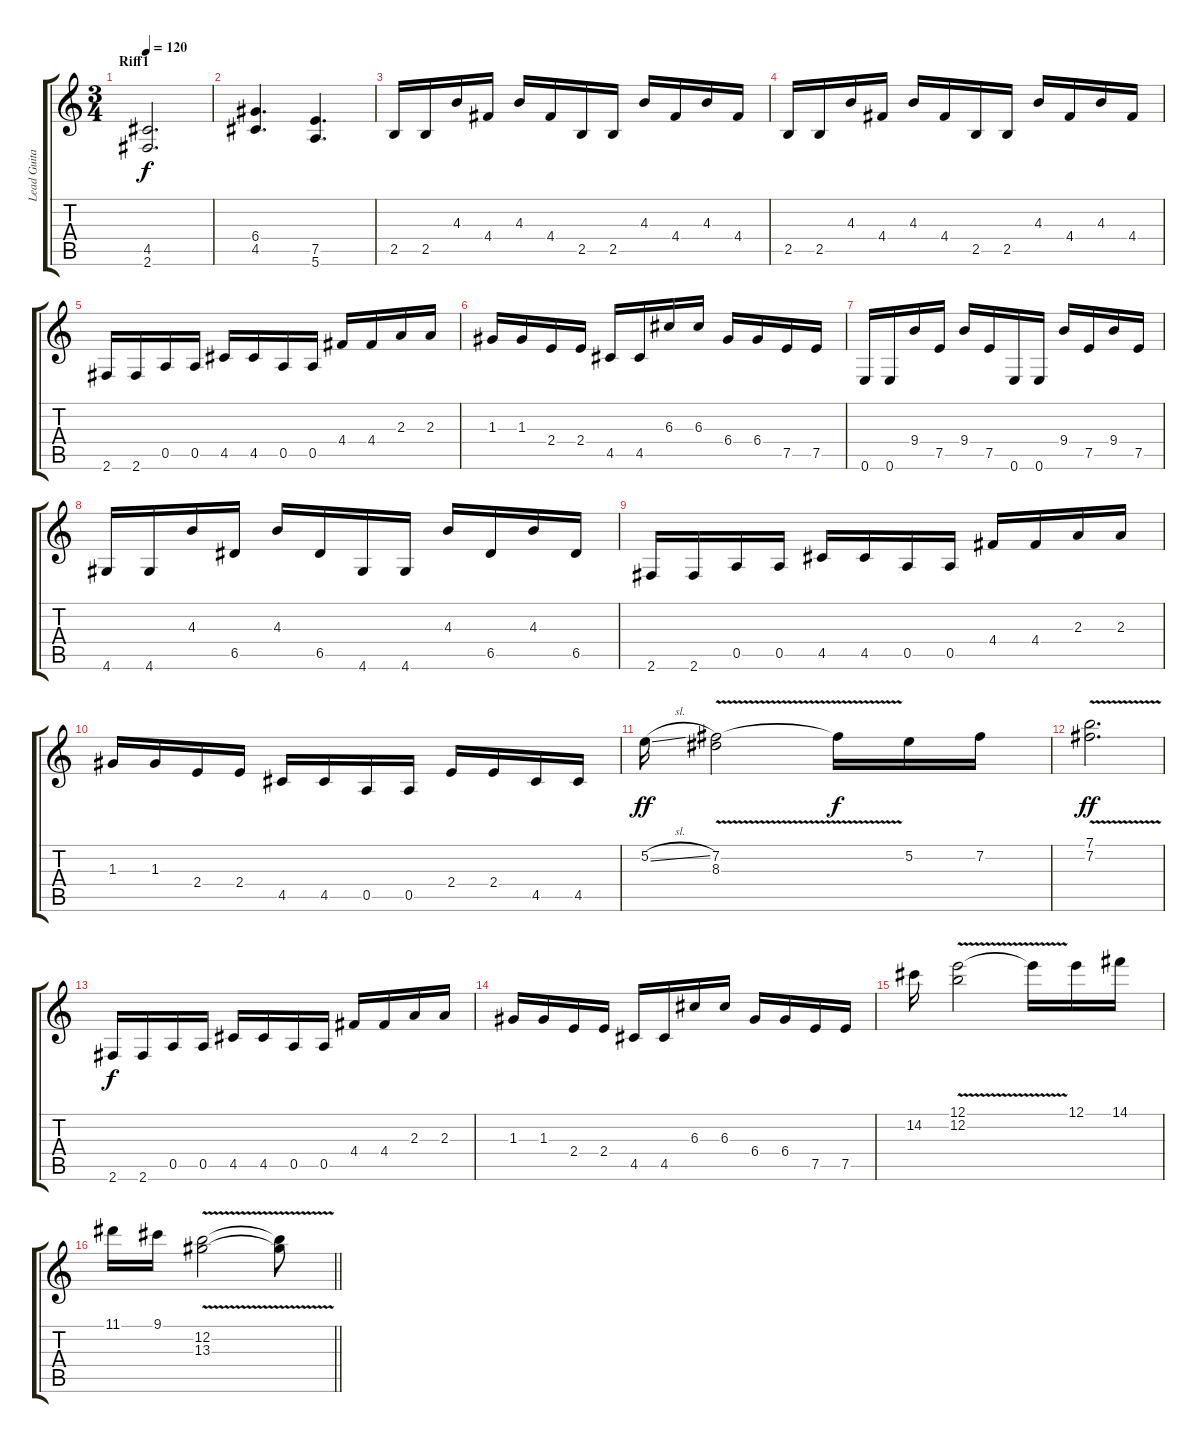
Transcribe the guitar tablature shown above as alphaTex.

\track ("Lead Guitar" "Lead Guita") {instrument overdrivenguitar}
\staff {score tabs}
\tuning (E4 B3 G3 D3 A2 E2) {hide}
\ts (3 4)
\section ("" "Riff1")
\tempo 120
\clef g2
\ks c
(4.5 2.6).2{d dy f volume 9} |
(6.4 4.5).4{d} (7.5 5.6).4{d} |
2.5.16{balance 5} 2.5.16 4.3.16 4.4.16 4.3.16 4.4.16 2.5.16 2.5.16 4.3.16 4.4.16 4.3.16 4.4.16 |
2.5.16 2.5.16 4.3.16 4.4.16 4.3.16 4.4.16 2.5.16 2.5.16 4.3.16 4.4.16 4.3.16 4.4.16 |
2.6.16 2.6.16 0.5.16 0.5.16 4.5.16 4.5.16 0.5.16 0.5.16 4.4.16 4.4.16 2.3.16 2.3.16 |
1.3.16 1.3.16 2.4.16 2.4.16 4.5.16 4.5.16 6.3.16 6.3.16 6.4.16 6.4.16 7.5.16 7.5.16 |
0.6.16 0.6.16 9.4.16 7.5.16 9.4.16 7.5.16 0.6.16 0.6.16 9.4.16 7.5.16 9.4.16 7.5.16 |
4.6.16 4.6.16 4.3.16 6.5.16 4.3.16 6.5.16 4.6.16 4.6.16 4.3.16 6.5.16 4.3.16 6.5.16 |
2.6.16 2.6.16 0.5.16 0.5.16 4.5.16 4.5.16 0.5.16 0.5.16 4.4.16 4.4.16 2.3.16 2.3.16 |
1.3.16 1.3.16 2.4.16 2.4.16 4.5.16 4.5.16 0.5.16 0.5.16 2.4.16 2.4.16 4.5.16 4.5.16 |
5.2{sl}.16{dy ff} (7.2{v} 8.3).2 7.2{t}.16{dy f} 5.2.16 7.2.16 |
(7.1{v} 7.2{v}).2{d dy ff} |
2.6.16{dy f} 2.6.16 0.5.16 0.5.16 4.5.16 4.5.16 0.5.16 0.5.16 4.4.16 4.4.16 2.3.16 2.3.16 |
1.3.16 1.3.16 2.4.16 2.4.16 4.5.16 4.5.16 6.3.16 6.3.16 6.4.16 6.4.16 7.5.16 7.5.16 |
14.2.16 (12.1{v} 12.2).2 12.1{t}.16 12.1.16 14.1.16 |
\barLineRight lightlight
11.1.16 9.1.16 (12.2{v} 13.3).2 (12.2{t} 13.3{t}).8
